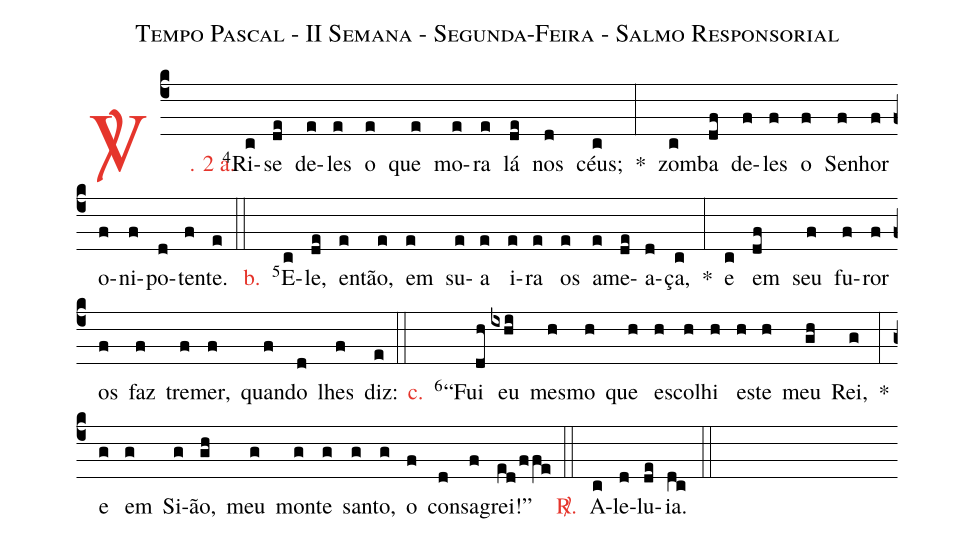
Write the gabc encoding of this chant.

name: Tempo Pascal - II Semana - Segunda-Feira - Salmo Responsorial;
%%
(c4)

<c><sp>V/</sp>. 2 a.</c>() <v>\VSup{4}</v>Ri-(c)se(de) de(e)les(e) o(e) que(e) mo(e)ra(e) lá(de) nos(d) céus;(c) *(:)
zom(c)ba(df) de(f)les(f) o(f) Se(f)nhor(f) o(f)ni(f)po(d)ten(f)te.(e)

(::)

<nlba><c>b.</c>() <v>\VSup{5}</v>E</nlba>(c)le,(de) en(e)tão,(e) em(e) su(e)a(e) i(e)ra(e) os(e) a(e)me(de)a(d)ça,(c) *(:)
e(c) em(df) seu(f) fu(f)ror(f) os(f) faz(f) tre(f)mer,(f) quan(f)do(d) lhes(f) diz:(e)

(::)

<nlba><c>c.</c>() <v>\VSup{6}</v>``Fui</nlba>(dh) eu(ixhi) mes(h)mo(h) que(h) es(h)co(h)lhi(h) es(h)te(h) meu(gh) Rei,(g) *(:)
e(g) em(g) Si(g)ão,(gh) meu(g) mon(g)te(g) san(g)to,(g) o(f) con(d)sa(f)grei!''(ed/ffe)

(::)

<nlba><c><sp>R/</sp>.</c>() A</nlba>(c)le(d)lu(de)ia.(dc)

(::)
